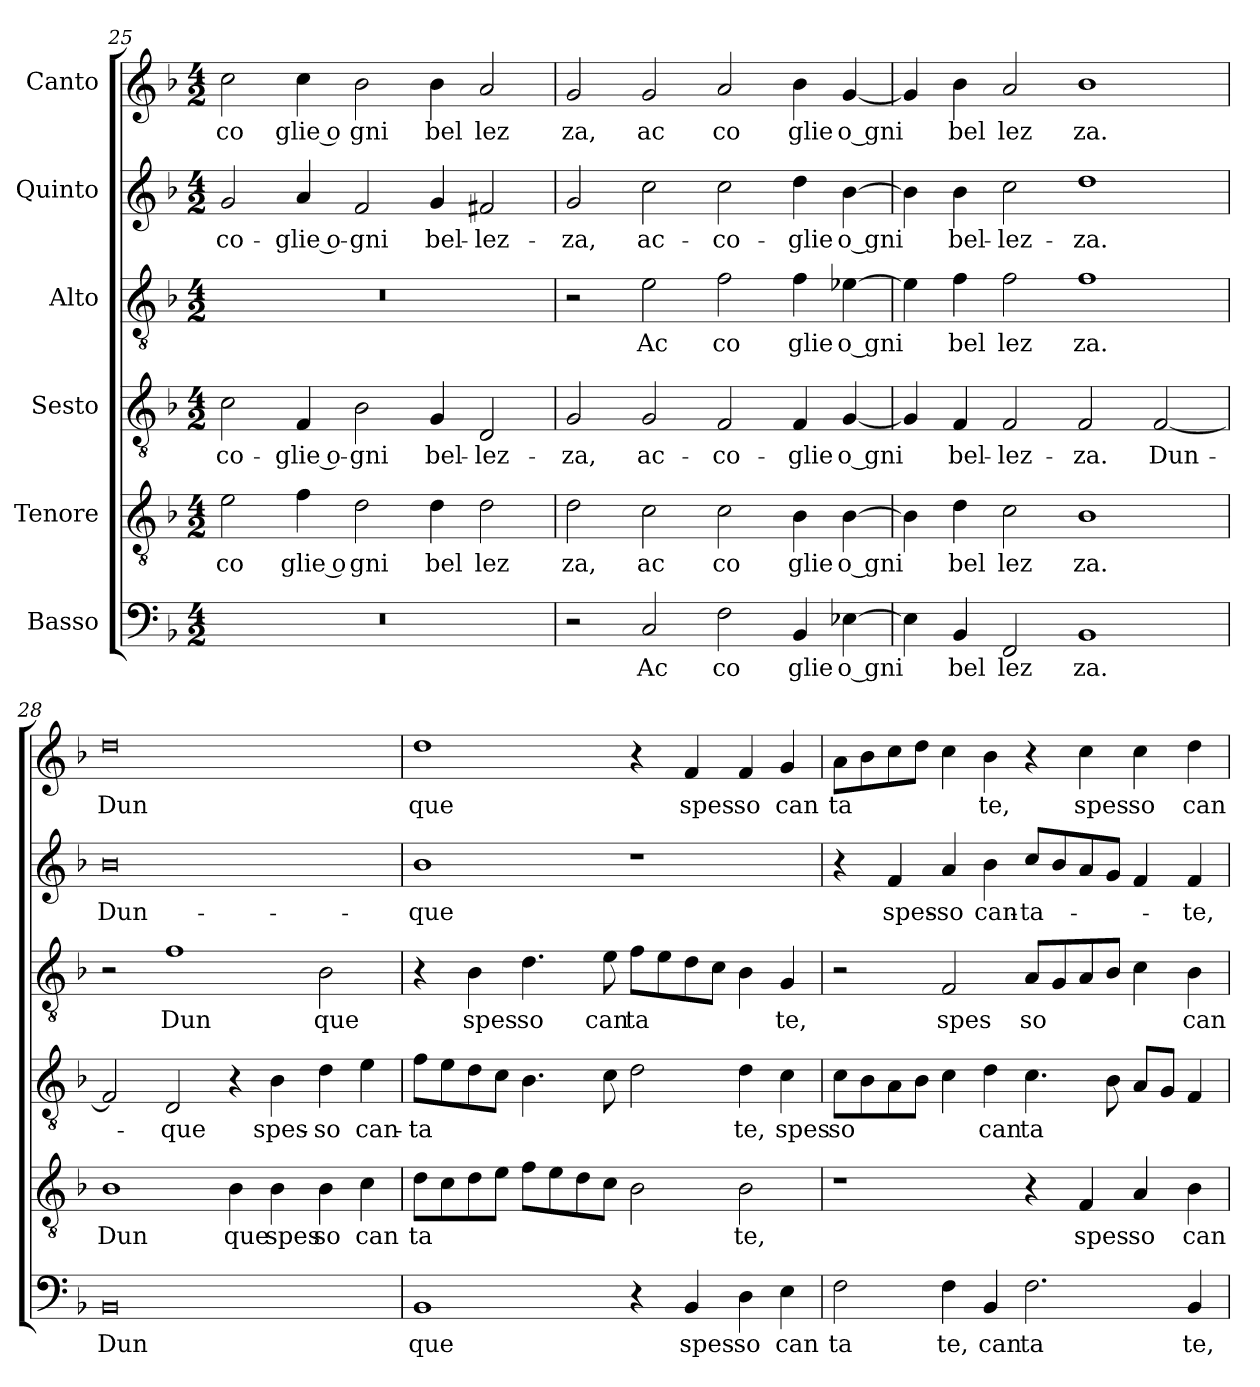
**kern	**text	**kern	**text	**kern	**text	**kern	**text	**kern	**text	**kern	**text
*part6	*part6	*part5	*part5	*part4	*part4	*part3	*part3	*part2	*part2	*part1	*part1
*staff6	*staff6	*staff5	*staff5	*staff4	*staff4	*staff3	*staff3	*staff2	*staff2	*staff1	*staff1
*I"Basso	*	*I"Tenore	*	*I"Sesto	*	*I"Alto	*	*I"Quinto	*	*I"Canto	*
*clefF4	*	*clefGv2	*	*clefGv2	*	*clefGv2	*	*clefG2	*	*clefG2	*
*ITrd-3c-5	*	*ITrd-3c-5	*	*ITrd-3c-5	*	*ITrd-3c-5	*	*	*	*	*
*k[b-e-]	*	*k[b-e-]	*	*k[b-e-]	*	*k[b-e-]	*	*k[b-]	*	*k[b-]	*
*M4/2	*	*M4/2	*	*M4/2	*	*M4/2	*	*M4/2	*	*M4/2	*
=25	=25	=25	=25	=25	=25	=25	=25	=25	=25	=25	=25
!	!	!	!LO:LY:b	!	!LO:LY:b	!	!	!	!LO:LY:b	!	!LO:LY:b
0r	.	2a\	co	2f\	-co-	0r	.	2g/	-co-	2cc\	co
!	!	!	!LO:LY:b	!	!LO:LY:b	!	!	!	!LO:LY:b	!	!LO:LY:b
.	.	4b-\	glie o	4B-/	glie o-	.	.	4a/	glie o-	4cc\	glie o
!	!	!	!LO:LY:b	!	!LO:LY:b	!	!	!	!LO:LY:b	!	!LO:LY:b
.	.	2g\	gni	2e-\	-gni	.	.	2f/	-gni	2b-\	gni
!	!	!	!LO:LY:b	!	!LO:LY:b	!	!	!	!LO:LY:b	!	!LO:LY:b
.	.	4g\	bel	4c/	bel-	.	.	4g/	bel-	4b-\	bel
!	!	!	!LO:LY:b	!	!LO:LY:b	!	!	!	!LO:LY:b	!	!LO:LY:b
.	.	2g\	lez	2G/	-lez-	.	.	2f#X/	-lez-	2a/	lez
=26	=26	=26	=26	=26	=26	=26	=26	=26	=26	=26	=26
!	!	!	!LO:LY:b	!	!LO:LY:b	!	!	!	!LO:LY:b	!	!LO:LY:b
2r	.	2g\	za,	2c/	-za,	2r	.	2g/	-za,	2g/	za,
!	!LO:LY:b	!	!LO:LY:b	!	!LO:LY:b	!	!LO:LY:b	!	!LO:LY:b	!	!LO:LY:b
2F/	Ac	2f\	ac	2c/	ac-	2a\	Ac	2cc\	ac-	2g/	ac
!	!LO:LY:b	!	!LO:LY:b	!	!LO:LY:b	!	!LO:LY:b	!	!LO:LY:b	!	!LO:LY:b
2B-\	co	2f\	co	2B-/	-co-	2b-\	co	2cc\	-co-	2a/	co
!	!LO:LY:b	!	!LO:LY:b	!	!LO:LY:b	!	!LO:LY:b	!	!LO:LY:b	!	!LO:LY:b
4E-/	glie	4e-\	glie	4B-/	-glie	4b-\	glie	4dd\	-glie	4b-\	glie
!	!LO:LY:b	!	!LO:LY:b	!	!LO:LY:b	!	!LO:LY:b	!	!LO:LY:b	!	!LO:LY:b
[4A-X\	o gni	[4e-\	o gni	[4c/	o gni	[4a-X\	o gni	[4b-\	o gni	[4g/	o gni
=27	=27	=27	=27	=27	=27	=27	=27	=27	=27	=27	=27
4A-\]	.	4e-\]	.	4c/]	.	4a-\]	.	4b-\]	.	4g/]	.
!	!LO:LY:b	!	!LO:LY:b	!	!LO:LY:b	!	!LO:LY:b	!	!LO:LY:b	!	!LO:LY:b
4E-/	bel	4g\	bel	4B-/	bel-	4b-\	bel	4b-\	bel-	4b-\	bel
!	!LO:LY:b	!	!LO:LY:b	!	!LO:LY:b	!	!LO:LY:b	!	!LO:LY:b	!	!LO:LY:b
2BB-/	lez	2f\	lez	2B-/	-lez-	2b-\	lez	2cc\	-lez-	2a/	lez
!	!LO:LY:b	!	!LO:LY:b	!	!LO:LY:b	!	!LO:LY:b	!	!LO:LY:b	!	!LO:LY:b
1E-	za.	1e-	za.	2B-/	-za.	1b-	za.	1dd	-za.	1b-	za.
!	!	!	!	!	!LO:LY:b	!	!	!	!	!	!
.	.	.	.	[2B-/	Dun-	.	.	.	.	.	.
=28	=28	=28	=28	=28	=28	=28	=28	=28	=28	=28	=28
!	!LO:LY:b	!	!LO:LY:b	!	!	!	!	!	!LO:LY:b	!	!LO:LY:b
0E-	Dun	1e-	Dun	2B-/]	.	2r	.	0b-	Dun-	0dd	Dun
!	!	!	!	!	!LO:LY:b	!	!LO:LY:b	!	!	!	!
.	.	.	.	2G/	-que	1b-	Dun	.	.	.	.
!	!	!	!LO:LY:b	!	!	!	!	!	!	!	!
.	.	4e-\	que	4r	.	.	.	.	.	.	.
!	!	!	!LO:LY:b	!	!LO:LY:b	!	!	!	!	!	!
.	.	4e-\	spes	4e-\	spes-	.	.	.	.	.	.
!	!	!	!LO:LY:b	!	!LO:LY:b	!	!LO:LY:b	!	!	!	!
.	.	4e-\	so	4g\	-so	2e-\	que	.	.	.	.
!	!	!	!LO:LY:b	!	!LO:LY:b	!	!	!	!	!	!
.	.	4f\	can	4a\	can-	.	.	.	.	.	.
!!LO:LB:g=z
=29	=29	=29	=29	=29	=29	=29	=29	=29	=29	=29	=29
!	!LO:LY:b	!	!LO:LY:b	!	!LO:LY:b	!	!	!	!LO:LY:b	!	!LO:LY:b
1E-	que	8gL	ta	8b-L	-ta	4r	.	1b-	-que	1dd	que
.	.	8f	.	8a	.	.	.	.	.	.	.
!	!	!	!	!	!	!	!LO:LY:b	!	!	!	!
.	.	8g	.	8g	.	4e-\	spes	.	.	.	.
.	.	8aJ	.	8fJ	.	.	.	.	.	.	.
!	!	!	!	!	!	!	!LO:LY:b	!	!	!	!
.	.	8b-L	.	4.e-\	.	4.g\	so	.	.	.	.
.	.	8a	.	.	.	.	.	.	.	.	.
.	.	8g	.	.	.	.	.	.	.	.	.
!	!	!	!	!	!	!	!LO:LY:b	!	!	!	!
.	.	8fJ	.	8f\	.	8a\	can	.	.	.	.
!	!	!	!	!	!	!	!LO:LY:b	!	!	!	!
4r	.	2e-\	.	2g\	.	8b-L	ta	1r	.	4r	.
.	.	.	.	.	.	8a	.	.	.	.	.
!	!LO:LY:b	!	!	!	!	!	!	!	!	!	!LO:LY:b
4E-/	spes	.	.	.	.	8g	.	.	.	4f/	spes
.	.	.	.	.	.	8fJ	.	.	.	.	.
!	!LO:LY:b	!	!LO:LY:b	!	!LO:LY:b	!	!	!	!	!	!LO:LY:b
4G\	so	2e-\	te,	4g\	te,	4e-\	.	.	.	4f/	so
!	!LO:LY:b	!	!	!	!LO:LY:b	!	!LO:LY:b	!	!	!	!LO:LY:b
4A\	can	.	.	4f\	spes	4c/	te,	.	.	4g/	can
=30	=30	=30	=30	=30	=30	=30	=30	=30	=30	=30	=30
!	!LO:LY:b	!	!	!	!LO:LY:b	!	!	!	!	!	!LO:LY:b
2B-\	ta	1r	.	8fL	so	2r	.	4r	.	8aL	ta
.	.	.	.	8e-	.	.	.	.	.	8b-	.
!	!	!	!	!	!	!	!	!	!LO:LY:b	!	!
.	.	.	.	8d	.	.	.	4f/	spes-	8cc	.
.	.	.	.	8e-J	.	.	.	.	.	8ddJ	.
!	!LO:LY:b	!	!	!	!	!	!LO:LY:b	!	!LO:LY:b	!	!
4B-\	te,	.	.	4f\	.	2B-/	spes	4a/	-so	4cc\	.
!	!LO:LY:b	!	!	!	!LO:LY:b	!	!	!	!LO:LY:b	!	!LO:LY:b
4E-/	can	.	.	4g\	can	.	.	4b-\	can-	4b-\	te,
!	!LO:LY:b	!	!	!	!LO:LY:b	!	!LO:LY:b	!	!LO:LY:b	!	!
2.B-\	ta	4r	.	4.f\	ta	8dL	so	8ccL	-ta-	4r	.
.	.	.	.	.	.	8c	.	8b-	.	.	.
!	!	!	!LO:LY:b	!	!	!	!	!	!	!	!LO:LY:b
.	.	4B-/	spes	.	.	8d	.	8a	.	4cc\	spes
.	.	.	.	8e-\	.	8e-J	.	8gJ	.	.	.
!	!	!	!LO:LY:b	!	!	!	!	!	!	!	!LO:LY:b
.	.	4d/	so	8dL	.	4f\	.	4f/	.	4cc\	so
.	.	.	.	8cJ	.	.	.	.	.	.	.
!	!LO:LY:b	!	!LO:LY:b	!	!	!	!LO:LY:b	!	!LO:LY:b	!	!LO:LY:b
4E-/	te,	4e-\	can	4B-/	.	4e-\	can	4f/	-te,	4dd\	can
=	=	=	=	=	=	=	=	=	=	=	=
*-	*-	*-	*-	*-	*-	*-	*-	*-	*-	*-	*-
